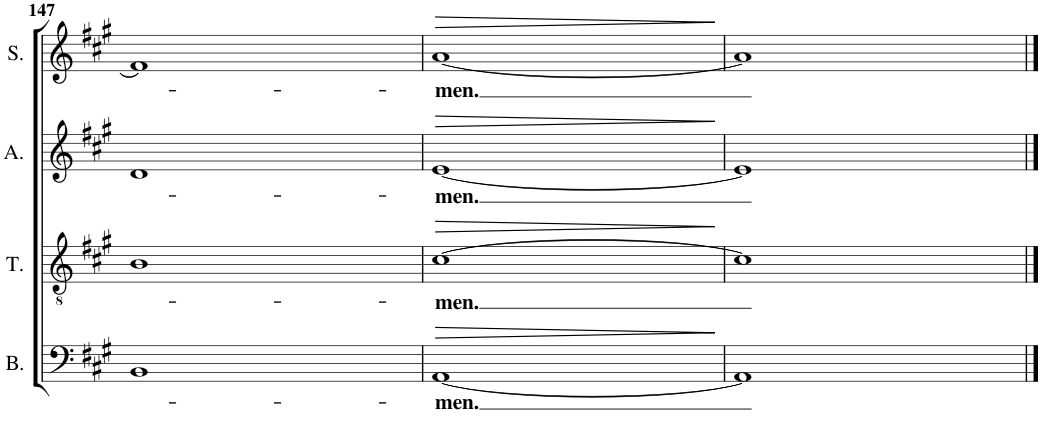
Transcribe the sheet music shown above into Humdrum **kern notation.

**kern	**text	**dynam	**kern	**text	**dynam	**kern	**text	**dynam	**kern	**text	**dynam
*part4	*part4	*part4	*part3	*part3	*part3	*part2	*part2	*part2	*part1	*part1	*part1
*staff4	*staff4	*staff4	*staff3	*staff3	*staff3	*staff2	*staff2	*staff2	*staff1	*staff1	*staff1
*I"Bass	*	*	*I"Tenor	*	*	*I"Alto	*	*	*I"Soprano	*	*
*I'B.	*	*	*I'T.	*	*	*I'A.	*	*	*I'S.	*	*
!!LO:PB:g=z
*clefF4	*	*	*clefGv2	*	*	*clefG2	*	*	*clefG2	*	*
*k[f#c#g#]	*	*	*k[f#c#g#]	*	*	*k[f#c#g#]	*	*	*k[f#c#g#]	*	*
*M2/2	*	*	*M2/2	*	*	*M2/2	*	*	*M2/2	*	*
*met(c|)	*	*	*met(c|)	*	*	*met(c|)	*	*	*met(c|)	*	*
=147	=147	=147	=147	=147	=147	=147	=147	=147	=147	=147	=147
1BB	.	.	1B	.	.	1d	.	.	1f#]	.	.
=148	=148	=148	=148	=148	=148	=148	=148	=148	=148	=148	=148
!	!LO:LY:b	!LO:HP:b	!	!LO:LY:b	!LO:HP:b	!	!LO:LY:b	!LO:HP:b	!	!LO:LY:b	!LO:HP:b
[1AA	-men.	>	[1c#	-men.	>	[1e	-men.	>	[1a	-men.	>
.	.	]	.	.	]	.	.	]	.	.	]
=149	=149	=149	=149	=149	=149	=149	=149	=149	=149	=149	=149
1AA]	.	.	1c#]	.	.	1e]	.	.	1a]	.	.
==	==	==	==	==	==	==	==	==	==	==	==
*-	*-	*-	*-	*-	*-	*-	*-	*-	*-	*-	*-
